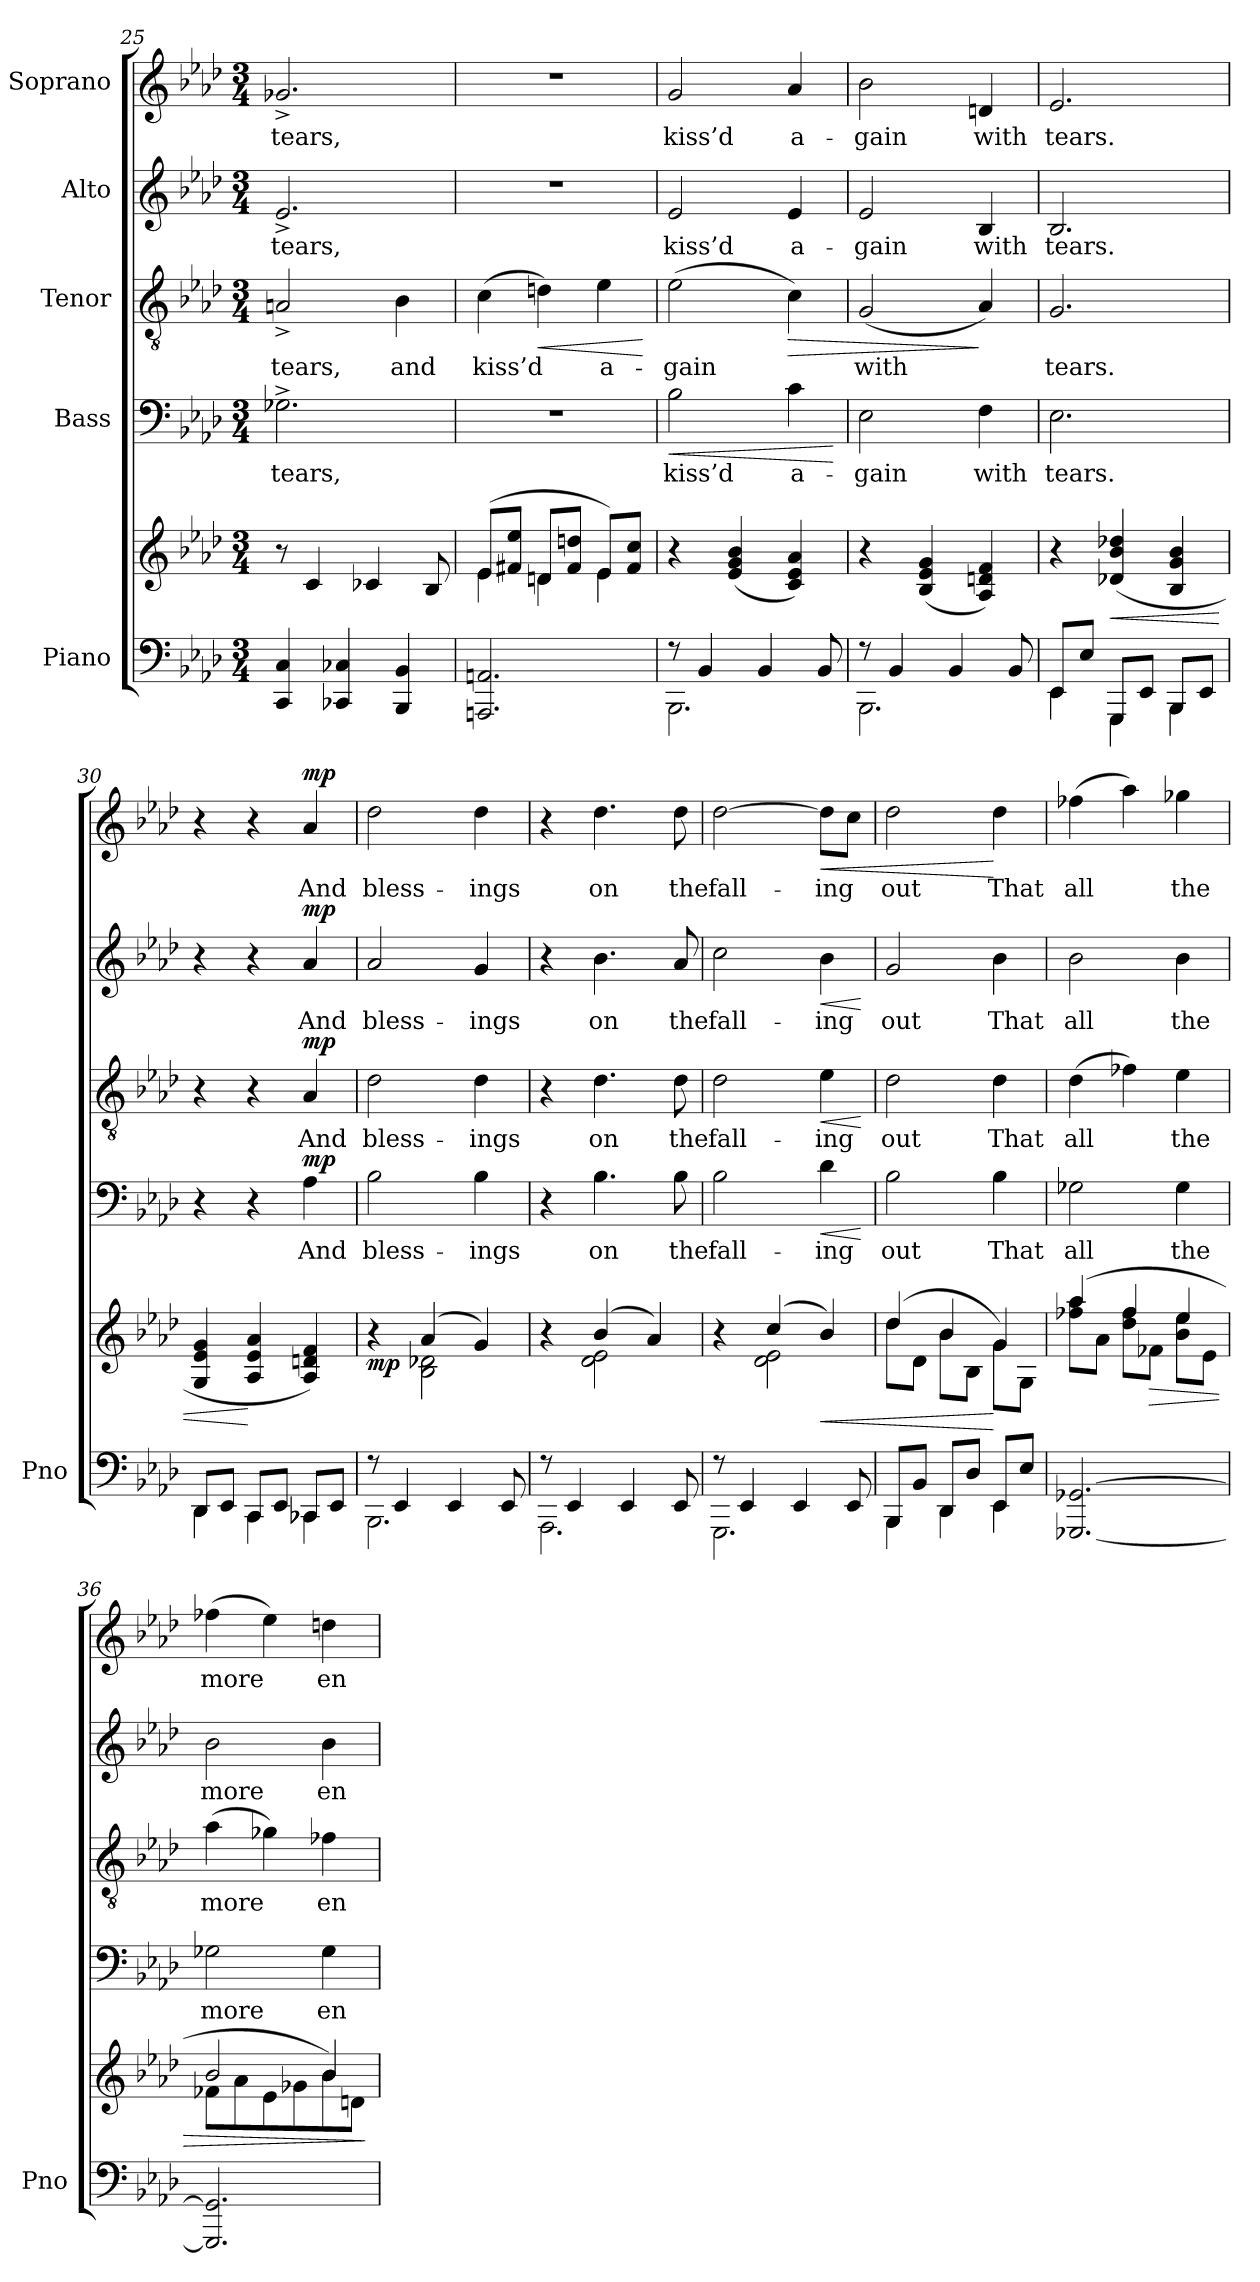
**kern	**kern	**dynam	**kern	**text	**dynam	**kern	**text	**dynam	**kern	**text	**dynam	**kern	**text	**dynam
*part5	*part5	*part5	*part4	*part4	*part4	*part3	*part3	*part3	*part2	*part2	*part2	*part1	*part1	*part1
*staff6	*staff5	*staff5/6	*staff4	*staff4	*staff4	*staff3	*staff3	*staff3	*staff2	*staff2	*staff2	*staff1	*staff1	*staff1
*I"Piano	*	*	*I"Bass	*	*	*I"Tenor	*	*	*I"Alto	*	*	*I"Soprano	*	*
*I'Pno	*	*	*	*	*	*	*	*	*	*	*	*	*	*
*clefF4	*clefG2	*	*clefF4	*	*	*clefGv2	*	*	*clefG2	*	*	*clefG2	*	*
*k[b-e-a-d-]	*k[b-e-a-d-]	*	*k[b-e-a-d-]	*	*	*k[b-e-a-d-]	*	*	*k[b-e-a-d-]	*	*	*k[b-e-a-d-]	*	*
*M3/4	*M3/4	*	*M3/4	*	*	*M3/4	*	*	*M3/4	*	*	*M3/4	*	*
=25	=25	=25	=25	=25	=25	=25	=25	=25	=25	=25	=25	=25	=25	=25
4CC/ 4C/	8r	.	2.G-X^>\	tears,	.	2An^>/	tears,	.	2.e-^>/	tears,	.	2.g-X^>/	tears,	.
.	4c/	.	.	.	.	.	.	.	.	.	.	.	.	.
4CC-X/ 4C-X/	.	.	.	.	.	.	.	.	.	.	.	.	.	.
.	4c-X/	.	.	.	.	.	.	.	.	.	.	.	.	.
4BBB-/ 4BB-/	.	.	.	.	.	4B-\	and	.	.	.	.	.	.	.
.	8B-/	.	.	.	.	.	.	.	.	.	.	.	.	.
=26	=26	=26	=26	=26	=26	=26	=26	=26	=26	=26	=26	=26	=26	=26
*	*^	*	*	*	*	*	*	*	*	*	*	*	*	*
2.AAAn/ 2.AAn/	(<8e-/L	4e-\	.	2.r	.	.	(4c\	kiss’d	.	2.r	.	.	2.r	.	.
.	8f#X/ 8ee-/J	.	.	.	.	.	.	.	.	.	.	.	.	.	.
!	!	!	!	!	!	!	!	!	!LO:HP:b	!	!	!	!	!	!
.	8dn/L	4d\	.	.	.	.	4dn\)	.	<	.	.	.	.	.	.
.	8f#/ 8ddn/J	.	.	.	.	.	.	.	.	.	.	.	.	.	.
.	8e-/L)	4e-\	.	.	.	.	4e-\	a-	.	.	.	.	.	.	.
.	8f#/ 8cc/J	.	.	.	.	.	.	.	.	.	.	.	.	.	.
*	*v	*v	*	*	*	*	*	*	*	*	*	*	*	*	*
.	.	.	.	.	.	.	.	[	.	.	.	.	.	.
=27	=27	=27	=27	=27	=27	=27	=27	=27	=27	=27	=27	=27	=27	=27
*^	*	*	*	*	*	*	*	*	*	*	*	*	*	*
!	!	!	!	!	!	!LO:HP:b	!	!	!	!	!	!	!	!	!
8r	2.BBB-\	4r	.	2B-\	kiss’d	<	(2e-\	-gain	.	2e-/	kiss’d	.	2g/	kiss’d	.
4BB-/	.	.	.	.	.	.	.	.	.	.	.	.	.	.	.
.	.	(4e-/ 4g/ 4b-/	.	.	.	.	.	.	.	.	.	.	.	.	.
4BB-/	.	.	.	.	.	.	.	.	.	.	.	.	.	.	.
!	!	!	!	!	!	!	!	!	!LO:HP:b	!	!	!	!	!	!
.	.	4c/ 4e-/ 4a-/)	.	4c\	a-	.	4c\)	.	>	4e-/	a-	.	4a-/	a-	.
8BB-/	.	.	.	.	.	.	.	.	.	.	.	.	.	.	.
*v	*v	*	*	*	*	*	*	*	*	*	*	*	*	*	*
.	.	.	.	.	[	.	.	.	.	.	.	.	.	.
=28	=28	=28	=28	=28	=28	=28	=28	=28	=28	=28	=28	=28	=28	=28
*^	*	*	*	*	*	*	*	*	*	*	*	*	*	*
8r	2.BBB-\	4r	.	2E-\	-gain	.	(2G/	with	.	2e-/	-gain	.	2b-\	-gain	.
4BB-/	.	.	.	.	.	.	.	.	.	.	.	.	.	.	.
.	.	(4B-/ 4e-/ 4g/	.	.	.	.	.	.	.	.	.	.	.	.	.
4BB-/	.	.	.	.	.	.	.	.	.	.	.	.	.	.	.
.	.	4A-/ 4dn/ 4f/)	.	4F\	with	.	4A-/)	.	]	4B-/	with	.	4dn/	with	.
8BB-/	.	.	.	.	.	.	.	.	.	.	.	.	.	.	.
=29	=29	=29	=29	=29	=29	=29	=29	=29	=29	=29	=29	=29	=29	=29	=29
8EE-/L	4EE-\	4r	.	2.E-\	tears.	.	2.G/	tears.	.	2.B-/	tears.	.	2.e-/	tears.	.
8E-/J	.	.	.	.	.	.	.	.	.	.	.	.	.	.	.
!	!	!	!LO:HP:b	!	!	!	!	!	!	!	!	!	!	!	!
8GGG/L	4GGG\	(4d-X/ 4b-/ 4dd-X/	<	.	.	.	.	.	.	.	.	.	.	.	.
8EE-/J	.	.	.	.	.	.	.	.	.	.	.	.	.	.	.
8BBB-/L	4BBB-\	4B-/ 4g/ 4b-/	.	.	.	.	.	.	.	.	.	.	.	.	.
8EE-/J	.	.	.	.	.	.	.	.	.	.	.	.	.	.	.
=30	=30	=30	=30	=30	=30	=30	=30	=30	=30	=30	=30	=30	=30	=30	=30
8DD-/L	4DD-\	4G/ 4e-/ 4g/	.	4r	.	.	4r	.	.	4r	.	.	4r	.	.
8EE-/J	.	.	.	.	.	.	.	.	.	.	.	.	.	.	.
8CC/L	4CC\	4A-/ 4e-/ 4a-/	[	4r	.	.	4r	.	.	4r	.	.	4r	.	.
8EE-/J	.	.	.	.	.	.	.	.	.	.	.	.	.	.	.
!	!	!	!	!	!	!LO:DY:a	!	!	!LO:DY:a	!	!	!LO:DY:a	!	!	!LO:DY:a
8CC-X/L	4CC-\	4A-/ 4dn/ 4f/)	.	4A-\	And	mp	4A-/	And	mp	4a-/	And	mp	4a-/	And	mp
8EE-/J	.	.	.	.	.	.	.	.	.	.	.	.	.	.	.
=31	=31	=31	=31	=31	=31	=31	=31	=31	=31	=31	=31	=31	=31	=31	=31
*	*	*^	*	*	*	*	*	*	*	*	*	*	*	*	*
!	!	!	!	!LO:DY:b	!	!	!	!	!	!	!	!	!	!	!	!
8r	2.BBB-\	4r	4ryy	mp	2B-\	bless-	.	2d-\	bless-	.	2a-/	bless-	.	2dd-\	bless-	.
4EE-/	.	.	.	.	.	.	.	.	.	.	.	.	.	.	.	.
.	.	(4a-/	2B-\ 2d-X\	.	.	.	.	.	.	.	.	.	.	.	.	.
4EE-/	.	.	.	.	.	.	.	.	.	.	.	.	.	.	.	.
.	.	4g/)	.	.	4B-\	-ings	.	4d-\	-ings	.	4g/	-ings	.	4dd-\	-ings	.
8EE-/	.	.	.	.	.	.	.	.	.	.	.	.	.	.	.	.
=32	=32	=32	=32	=32	=32	=32	=32	=32	=32	=32	=32	=32	=32	=32	=32	=32
8r	2.AAA-\	4r	4ryy	.	4r	.	.	4r	.	.	4r	.	.	4r	.	.
4EE-/	.	.	.	.	.	.	.	.	.	.	.	.	.	.	.	.
.	.	(4b-/	2d-\ 2e-\	.	4.B-\	on	.	4.d-\	on	.	4.b-\	on	.	4.dd-\	on	.
4EE-/	.	.	.	.	.	.	.	.	.	.	.	.	.	.	.	.
.	.	4a-/)	.	.	.	.	.	.	.	.	.	.	.	.	.	.
8EE-/	.	.	.	.	8B-\	the	.	8d-\	the	.	8a-/	the	.	8dd-\	the	.
=33	=33	=33	=33	=33	=33	=33	=33	=33	=33	=33	=33	=33	=33	=33	=33	=33
8r	2.GGG\	4r	4ryy	.	2B-\	fall-	.	2d-\	fall-	.	2cc\	fall-	.	[2dd-\	fall-	.
4EE-/	.	.	.	.	.	.	.	.	.	.	.	.	.	.	.	.
.	.	(4cc/	2d-\ 2e-\	.	.	.	.	.	.	.	.	.	.	.	.	.
4EE-/	.	.	.	.	.	.	.	.	.	.	.	.	.	.	.	.
!	!	!	!	!LO:HP:b	!	!	!LO:HP:b	!	!	!LO:HP:b	!	!	!LO:HP:b	!	!	!LO:HP:b
.	.	4b-/)	.	<	4d-\	-ing	<	4e-\	-ing	<	4b-\	-ing	<	8dd-\L]	-ing	<
8EE-/	.	.	.	.	.	.	.	.	.	.	.	.	.	8cc\J	.	.
*v	*v	*	*	*	*	*	*	*	*	*	*	*	*	*	*	*
*	*v	*v	*	*	*	*	*	*	*	*	*	*	*	*	*
.	.	.	.	.	[	.	.	[	.	.	[	.	.	.
=34	=34	=34	=34	=34	=34	=34	=34	=34	=34	=34	=34	=34	=34	=34
*^	*^	*	*	*	*	*	*	*	*	*	*	*	*	*
8BBB-/L	4BBB-\	(4dd-/	8dd-\L	.	2B-\	out	.	2d-\	out	.	2g/	out	.	2dd-\	out	.
8BB-/J	.	.	8d-\J	.	.	.	.	.	.	.	.	.	.	.	.	.
8DD-/L	4DD-\	4b-/	8b-\L	.	.	.	.	.	.	.	.	.	.	.	.	.
8D-/J	.	.	8B-\J	.	.	.	.	.	.	.	.	.	.	.	.	.
8EE-/L	4EE-\	4g/)	8g\L	[	4B-\	That	.	4d-\	That	.	4b-\	That	.	4dd-\	That	[
8E-/J	.	.	8G\J	.	.	.	.	.	.	.	.	.	.	.	.	.
*v	*v	*	*	*	*	*	*	*	*	*	*	*	*	*	*	*
=35	=35	=35	=35	=35	=35	=35	=35	=35	=35	=35	=35	=35	=35	=35	=35
[2.GGG-X/ [2.GG-X/	(4aa-/	8ff-X\ 8aa-\L	.	2G-X\	all	.	(4d-\	all	.	2b-\	all	.	(4ff-X\	all	.
.	.	8a-\J	.	.	.	.	.	.	.	.	.	.	.	.	.
.	4ff-/	8dd-\ 8ff-\L	.	.	.	.	4f-X\)	.	.	.	.	.	4aa-\)	.	.
!	!	!	!LO:HP:b	!	!	!	!	!	!	!	!	!	!	!	!
.	.	8f-X\J	>	.	.	.	.	.	.	.	.	.	.	.	.
.	4ee-/	8b-\ 8ee-\L	.	4G-\	the	.	4e-\	the	.	4b-\	the	.	4gg-X\	the	.
.	.	8e-\J	.	.	.	.	.	.	.	.	.	.	.	.	.
=36	=36	=36	=36	=36	=36	=36	=36	=36	=36	=36	=36	=36	=36	=36	=36
2.GGG-/] 2.GG-/]	2b-/	8f-X\L	.	2G-X\	more	.	(4a-\	more	.	2b-\	more	.	(4ff-X\	more	.
.	.	8a-\	.	.	.	.	.	.	.	.	.	.	.	.	.
.	.	8e-\	.	.	.	.	4g-X\)	.	.	.	.	.	4ee-\)	.	.
.	.	8g-X\	.	.	.	.	.	.	.	.	.	.	.	.	.
.	4b-/)	8b-\	.	4G-\	en-	.	4f-X\	en-	.	4b-\	en-	.	4ddn\	en-	.
.	.	8dn\J	.	.	.	.	.	.	.	.	.	.	.	.	.
*	*v	*v	*	*	*	*	*	*	*	*	*	*	*	*	*
.	.	]	.	.	.	.	.	.	.	.	.	.	.	.
=	=	=	=	=	=	=	=	=	=	=	=	=	=	=
*-	*-	*-	*-	*-	*-	*-	*-	*-	*-	*-	*-	*-	*-	*-
